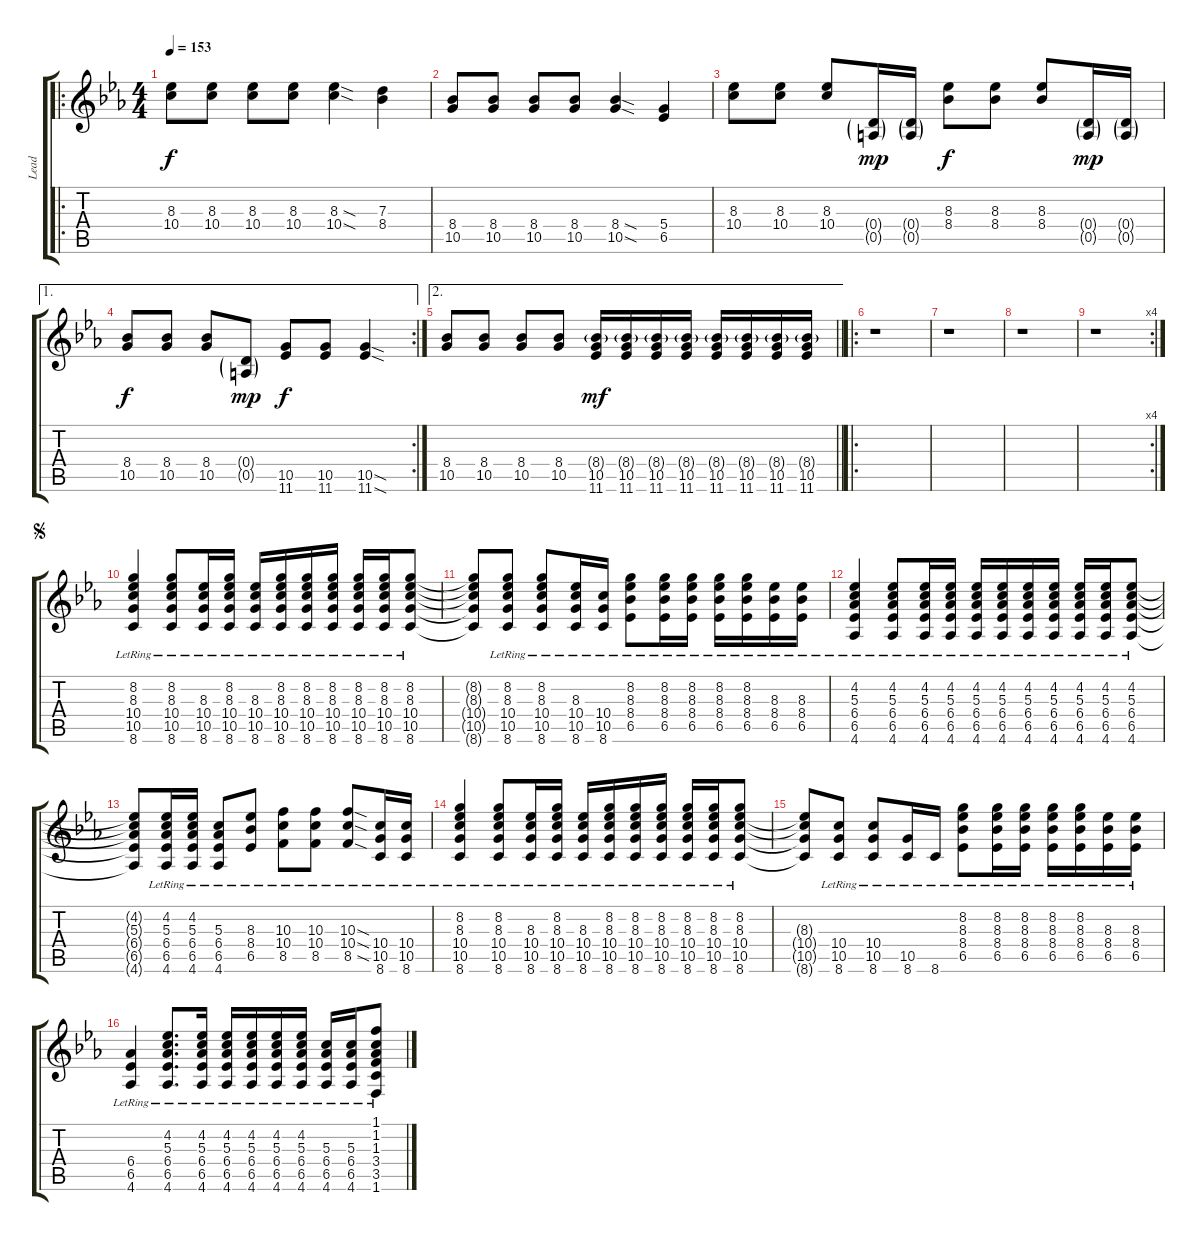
\track ("Lead" "Lead") {instrument overdrivenguitar}
\staff {score tabs}
\tuning (E4 B3 G3 D3 A2 E2) {hide}
\ro
\ts (4 4)
\tempo 153
\clef g2
\ks eb
(8.3 10.4).8{dy f} (8.3 10.4).8 (8.3 10.4).8 (8.3 10.4).8 (8.3{sod} 10.4{sod}).4 (7.3 8.4).4 |
(8.4 10.5).8 (8.4 10.5).8 (8.4 10.5).8 (8.4 10.5).8 (8.4{sod} 10.5{sod}).4 (5.4 6.5).4 |
(8.3 10.4).8 (8.3 10.4).8 (8.3 10.4).8 (0.4{g} 0.5{g}).16{dy mp} (0.4{g} 0.5{g}).16 (8.3 8.4).8{dy f} (8.3 8.4).8 (8.3 8.4).8 (0.4{g} 0.5{g}).16{dy mp} (0.4{g} 0.5{g}).16 |
\ae 1
\rc 2
(8.4 10.5).8{dy f} (8.4 10.5).8 (8.4 10.5).8 (0.4{g} 0.5{g}).8{dy mp} (10.5 11.6).8{dy f} (10.5 11.6).8 (10.5{sod} 11.6{sod}).4 |
\ae 2
\barLineRight lightlight
(8.4 10.5).8 (8.4 10.5).8 (8.4 10.5).8 (8.4 10.5).8 (8.4{g} 10.5 11.6).16{dy mf} (8.4{g} 10.5 11.6).16 (8.4{g} 10.5 11.6).16 (8.4{g} 10.5 11.6).16 (8.4{g} 10.5 11.6).16 (8.4{g} 10.5 11.6).16 (8.4{g} 10.5 11.6).16 (8.4{g} 10.5 11.6).16 |
\ro
r.1 |
r.1 |
r.1 |
\rc 4
r.1 |
\jump segno
(8.2{lr} 8.3{lr} 10.4{lr} 10.5{lr} 8.6{lr}).4 (8.2{lr} 8.3{lr} 10.4{lr} 10.5{lr} 8.6{lr}).8 (8.3{lr} 10.4{lr} 10.5{lr} 8.6{lr}).16 (8.2{lr} 8.3{lr} 10.4{lr} 10.5{lr} 8.6{lr}).16 (8.3{lr} 10.4{lr} 10.5{lr} 8.6{lr}).16 (8.2{lr} 8.3{lr} 10.4{lr} 10.5{lr} 8.6{lr}).16 (8.2{lr} 8.3{lr} 10.4{lr} 10.5{lr} 8.6{lr}).16 (8.2{lr} 8.3{lr} 10.4{lr} 10.5{lr} 8.6{lr}).16 (8.2{lr} 8.3{lr} 10.4{lr} 10.5{lr} 8.6{lr}).16 (8.2{lr} 8.3{lr} 10.4{lr} 10.5{lr} 8.6{lr}).16 (8.2{lr} 8.3{lr} 10.4{lr} 10.5{lr} 8.6{lr}).8 |
(8.2{t} 8.3{t} 10.4{t} 10.5{t} 8.6{t}).8 (8.2{lr} 8.3{lr} 10.4{lr} 10.5{lr} 8.6{lr}).8 (8.2{lr} 8.3{lr} 10.4{lr} 10.5{lr} 8.6{lr}).8 (8.3{lr} 10.4{lr} 10.5{lr} 8.6{lr}).16 (10.4{lr} 10.5{lr} 8.6{lr}).16 (8.2{lr} 8.3{lr} 8.4{lr} 6.5{lr}).8 (8.2{lr} 8.3{lr} 8.4{lr} 6.5{lr}).16 (8.2{lr} 8.3{lr} 8.4{lr} 6.5{lr}).16 (8.2{lr} 8.3{lr} 8.4{lr} 6.5{lr}).16 (8.2{lr} 8.3{lr} 8.4{lr} 6.5{lr}).16 (8.3{lr} 8.4{lr} 6.5{lr}).16 (8.3{lr} 8.4{lr} 6.5{lr}).16 |
(4.2{lr} 5.3{lr} 6.4{lr} 6.5{lr} 4.6{lr}).4 (4.2{lr} 5.3{lr} 6.4{lr} 6.5{lr} 4.6{lr}).8 (4.2{lr} 5.3{lr} 6.4{lr} 6.5{lr} 4.6{lr}).16 (4.2{lr} 5.3{lr} 6.4{lr} 6.5{lr} 4.6{lr}).16 (4.2{lr} 5.3{lr} 6.4{lr} 6.5{lr} 4.6{lr}).16 (4.2{lr} 5.3{lr} 6.4{lr} 6.5{lr} 4.6{lr}).16 (4.2{lr} 5.3{lr} 6.4{lr} 6.5{lr} 4.6{lr}).16 (4.2{lr} 5.3{lr} 6.4{lr} 6.5{lr} 4.6{lr}).16 (4.2{lr} 5.3{lr} 6.4{lr} 6.5{lr} 4.6{lr}).16 (4.2{lr} 5.3{lr} 6.4{lr} 6.5{lr} 4.6{lr}).16 (4.2{lr} 5.3{lr} 6.4{lr} 6.5{lr} 4.6{lr}).8 |
(4.2{t} 5.3{t} 6.4{t} 6.5{t} 4.6{t}).8 (4.2{lr} 5.3{lr} 6.4{lr} 6.5{lr} 4.6{lr}).16 (4.2{lr} 5.3{lr} 6.4{lr} 6.5{lr} 4.6{lr}).16 (5.3{lr} 6.4{lr} 6.5{lr} 4.6{lr}).8 (8.3{lr} 8.4{lr} 6.5{lr}).8 (10.3{lr} 10.4{lr} 8.5{lr}).8 (10.3{lr} 10.4{lr} 8.5{lr}).8 (10.3{sod lr} 10.4{sod lr} 8.5{sod lr}).8 (10.4{lr} 10.5{lr} 8.6{lr}).16 (10.4{lr} 10.5{lr} 8.6{lr}).16 |
(8.2{lr} 8.3{lr} 10.4{lr} 10.5{lr} 8.6{lr}).4 (8.2{lr} 8.3{lr} 10.4{lr} 10.5{lr} 8.6{lr}).8 (8.3{lr} 10.4{lr} 10.5{lr} 8.6{lr}).16 (8.2{lr} 8.3{lr} 10.4{lr} 10.5{lr} 8.6{lr}).16 (8.3{lr} 10.4{lr} 10.5{lr} 8.6{lr}).16 (8.2{lr} 8.3{lr} 10.4{lr} 10.5{lr} 8.6{lr}).16 (8.2{lr} 8.3{lr} 10.4{lr} 10.5{lr} 8.6{lr}).16 (8.2{lr} 8.3{lr} 10.4{lr} 10.5{lr} 8.6{lr}).16 (8.2{lr} 8.3{lr} 10.4{lr} 10.5{lr} 8.6{lr}).16 (8.2{lr} 8.3{lr} 10.4{lr} 10.5{lr} 8.6{lr}).16 (8.2{lr} 8.3{lr} 10.4{lr} 10.5{lr} 8.6{lr}).8 |
(8.3{t} 10.4{t} 10.5{t} 8.6{t}).8 (10.4{lr} 10.5{lr} 8.6{lr}).8 (10.4{lr} 10.5{lr} 8.6{lr}).8 (10.5{lr} 8.6{lr}).16 8.6{lr}.16 (8.2{lr} 8.3{lr} 8.4{lr} 6.5{lr}).8 (8.2{lr} 8.3{lr} 8.4{lr} 6.5{lr}).16 (8.2{lr} 8.3{lr} 8.4{lr} 6.5{lr}).16 (8.2{lr} 8.3{lr} 8.4{lr} 6.5{lr}).16 (8.2{lr} 8.3{lr} 8.4{lr} 6.5{lr}).16 (8.3{lr} 8.4{lr} 6.5{lr}).16 (8.3{lr} 8.4{lr} 6.5{lr}).16 |
(6.4{lr} 6.5{lr} 4.6{lr}).4 (4.2{lr} 5.3{lr} 6.4{lr} 6.5{lr} 4.6{lr}).8{d} (4.2{lr} 5.3{lr} 6.4{lr} 6.5{lr} 4.6{lr}).16 (4.2{lr} 5.3{lr} 6.4{lr} 6.5{lr} 4.6{lr}).16 (4.2{lr} 5.3{lr} 6.4{lr} 6.5{lr} 4.6{lr}).16 (4.2{lr} 5.3{lr} 6.4{lr} 6.5{lr} 4.6{lr}).16 (4.2{lr} 5.3{lr} 6.4{lr} 6.5{lr} 4.6{lr}).16 (5.3{lr} 6.4{lr} 6.5{lr} 4.6{lr}).16 (5.3{lr} 6.4{lr} 6.5{lr} 4.6{lr}).16 (1.1{lr} 1.2{lr} 1.3{lr} 3.4{lr} 3.5{lr} 1.6{lr}).8
